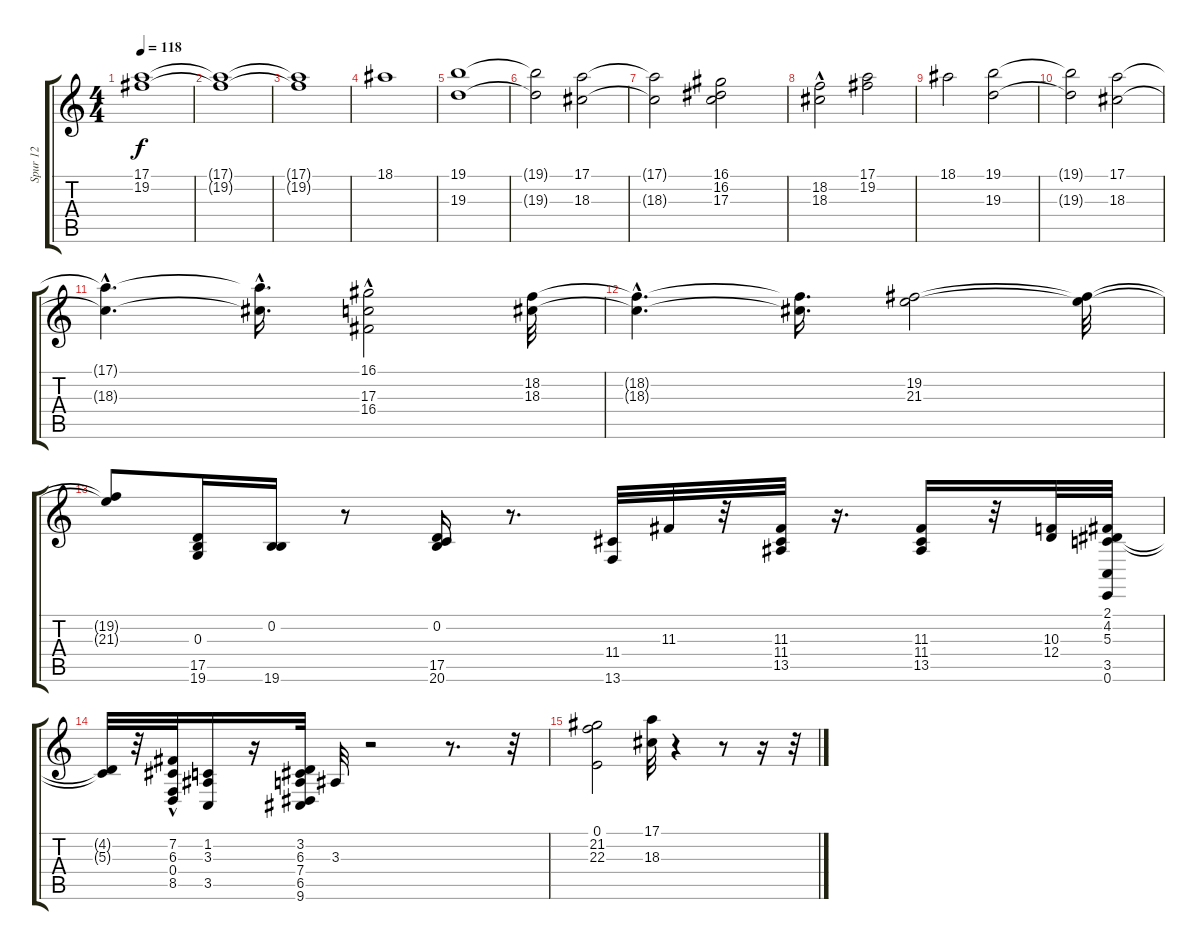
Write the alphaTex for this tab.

\track ("Spur 12" "Spur 12") {instrument synthstrings1}
\staff {score tabs}
\tuning (E4 B3 G3 D3 A2 E2) {hide}
\ts (4 4)
\tempo 118
\clef g2
\ks c
(17.1 19.2).1{dy f} |
(17.1{t} 19.2{t}).1 |
(17.1{t} 19.2{t}).1 |
18.1.1 |
(19.1 19.3).1 |
(19.1{t} 19.3{t}).2 (17.1 18.3).2 |
(17.1{t} 18.3{t}).2 (16.1 16.2 17.3).2 |
(18.2{hac} 18.3).2 (17.1 19.2).2 |
18.1.2 (19.1 19.3).2 |
(19.1{t} 19.3{t}).2 (17.1 18.3).2 |
(17.1{hac t} 18.3{hac t}).4{d} (17.1{hac t} 18.3{t}).16{d} (16.1 17.3{hac} 16.4).2 (18.2 18.3).32 |
(18.2{hac t} 18.3{hac t}).4{d} (18.2{t} 18.3{t}).16{d} (19.2 21.3).2 (19.2{t} 21.3{t}).32 |
(19.2{t} 21.3{t}).8 (0.3 17.5 19.6).16 (0.2 19.6).16 r.8 (0.2 17.5 20.6).16 r.8{d} (11.4 13.6).32 11.3.32 r.32 (11.3 11.4 13.5).32 r.16{d} (11.3 11.4 13.5).16 r.32 (10.3 12.4).32 (2.1 4.2 5.3 3.5 0.6).32 |
(4.2{t} 5.3{t}).32 r.32 (7.2 6.3{hac} 0.4 8.5).32 (1.2 3.3 3.5).16 r.16 (3.2 6.3 7.4 6.5 9.6).32 3.3.32 r.2 r.8{d} r.32 |
(0.1 21.2 22.3).2 (17.1 18.3).32 r.4 r.8 r.16 r.32
